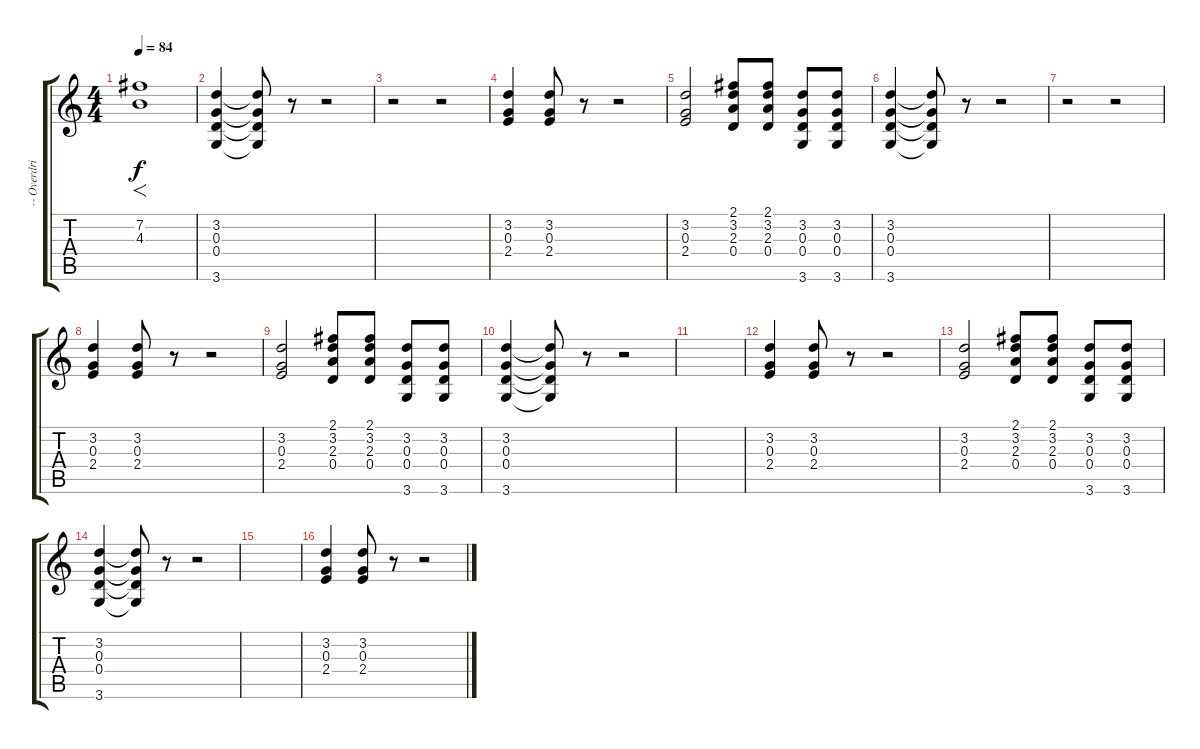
\track ("-- Overdriven" "-- Overdri") {instrument overdrivenguitar}
\staff {score tabs}
\tuning (E4 B3 G3 D3 A2 E2) {hide}
\ts (4 4)
\tempo 84
\clef g2
\ks c
(7.2 4.3).1{f dy f instrument overdrivenguitar} |
(3.2 0.3 0.4 3.6).4 (3.2{t} 0.3{t} 0.4{t} 3.6{t}).8 r.8 r.2 |
r.2 r.2 |
(3.2 0.3 2.4).4 (3.2 0.3 2.4).8 r.8 r.2 |
(3.2 0.3 2.4).2 (2.1 3.2 2.3 0.4).8 (2.1 3.2 2.3 0.4).8 (3.2 0.3 0.4 3.6).8 (3.2 0.3 0.4 3.6).8 |
(3.2 0.3 0.4 3.6).4 (3.2{t} 0.3{t} 0.4{t} 3.6{t}).8 r.8 r.2 |
r.2 r.2 |
(3.2 0.3 2.4).4 (3.2 0.3 2.4).8 r.8 r.2 |
(3.2 0.3 2.4).2 (2.1 3.2 2.3 0.4).8 (2.1 3.2 2.3 0.4).8 (3.2 0.3 0.4 3.6).8 (3.2 0.3 0.4 3.6).8 |
(3.2 0.3 0.4 3.6).4 (3.2{t} 0.3{t} 0.4{t} 3.6{t}).8 r.8 r.2 |
|
(3.2 0.3 2.4).4 (3.2 0.3 2.4).8 r.8 r.2 |
(3.2 0.3 2.4).2 (2.1 3.2 2.3 0.4).8 (2.1 3.2 2.3 0.4).8 (3.2 0.3 0.4 3.6).8 (3.2 0.3 0.4 3.6).8 |
(3.2 0.3 0.4 3.6).4 (3.2{t} 0.3{t} 0.4{t} 3.6{t}).8 r.8 r.2 |
|
(3.2 0.3 2.4).4 (3.2 0.3 2.4).8 r.8 r.2
